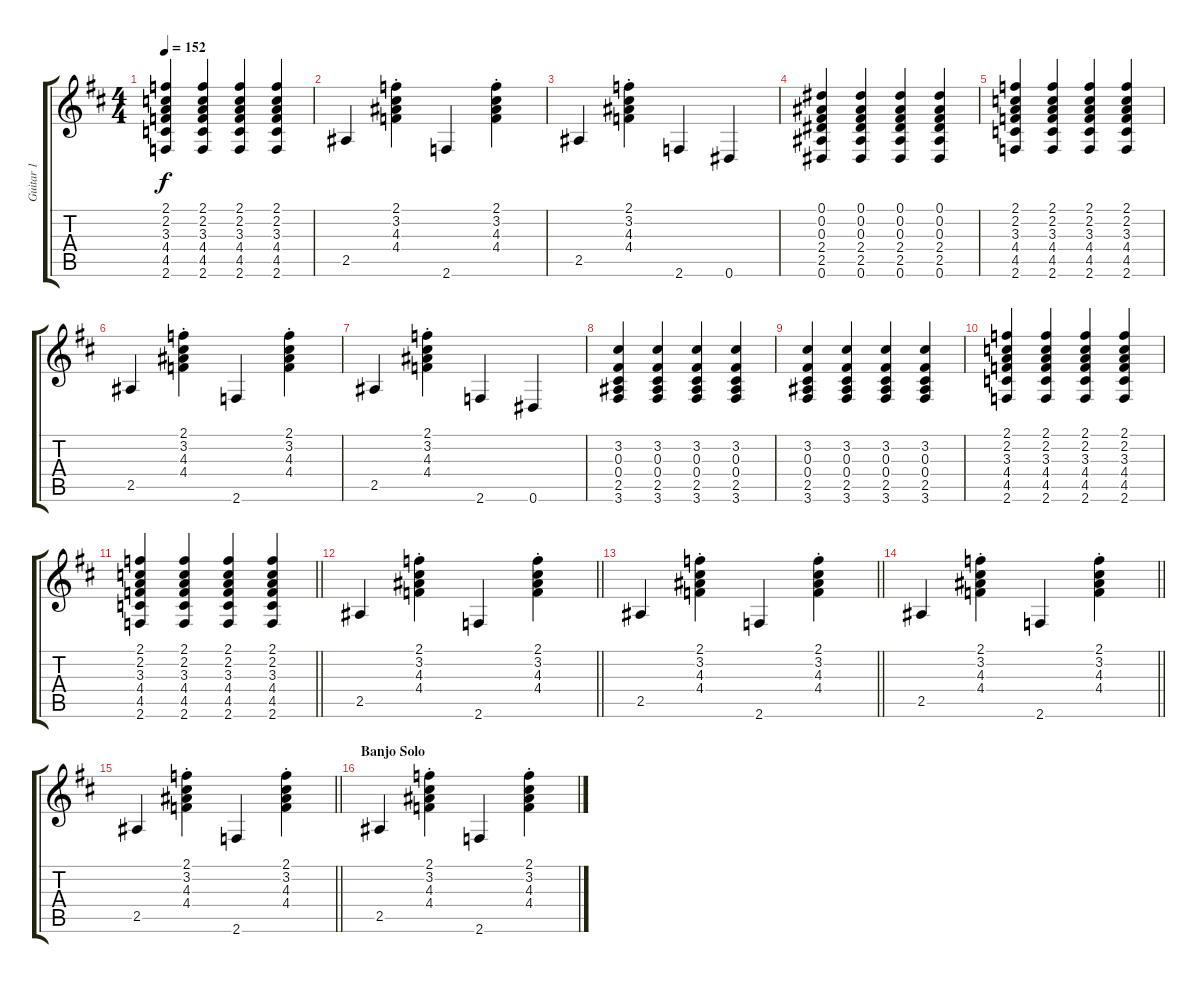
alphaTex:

\track ("Guitar 1" "Guitar 1") {instrument acousticguitarnylon}
\staff {score tabs}
\tuning (Eb4 Bb3 Gb3 Db3 Ab2 Eb2) {hide}
\ts (4 4)
\tempo 152
\clef g2
\ks d
(2.1 2.2 3.3 4.4 4.5 2.6).4{dy f} (2.1 2.2 3.3 4.4 4.5 2.6).4 (2.1 2.2 3.3 4.4 4.5 2.6).4 (2.1 2.2 3.3 4.4 4.5 2.6).4 |
2.5.4 (2.1{st} 3.2{st} 4.3{st} 4.4{st}).4 2.6.4 (2.1{st} 3.2{st} 4.3{st} 4.4{st}).4 |
2.5.4 (2.1{st} 3.2{st} 4.3{st} 4.4{st}).4 2.6.4 0.6.4 |
(0.1 0.2 0.3 2.4 2.5 0.6).4 (0.1 0.2 0.3 2.4 2.5 0.6).4 (0.1 0.2 0.3 2.4 2.5 0.6).4 (0.1 0.2 0.3 2.4 2.5 0.6).4 |
(2.1 2.2 3.3 4.4 4.5 2.6).4 (2.1 2.2 3.3 4.4 4.5 2.6).4 (2.1 2.2 3.3 4.4 4.5 2.6).4 (2.1 2.2 3.3 4.4 4.5 2.6).4 |
2.5.4 (2.1{st} 3.2{st} 4.3{st} 4.4{st}).4 2.6.4 (2.1{st} 3.2{st} 4.3{st} 4.4{st}).4 |
2.5.4 (2.1{st} 3.2{st} 4.3{st} 4.4{st}).4 2.6.4 0.6.4 |
(3.2 0.3 0.4 2.5 3.6).4 (3.2 0.3 0.4 2.5 3.6).4 (3.2 0.3 0.4 2.5 3.6).4 (3.2 0.3 0.4 2.5 3.6).4 |
(3.2 0.3 0.4 2.5 3.6).4 (3.2 0.3 0.4 2.5 3.6).4 (3.2 0.3 0.4 2.5 3.6).4 (3.2 0.3 0.4 2.5 3.6).4 |
(2.1 2.2 3.3 4.4 4.5 2.6).4 (2.1 2.2 3.3 4.4 4.5 2.6).4 (2.1 2.2 3.3 4.4 4.5 2.6).4 (2.1 2.2 3.3 4.4 4.5 2.6).4 |
\barLineRight lightlight
(2.1 2.2 3.3 4.4 4.5 2.6).4 (2.1 2.2 3.3 4.4 4.5 2.6).4 (2.1 2.2 3.3 4.4 4.5 2.6).4 (2.1 2.2 3.3 4.4 4.5 2.6).4 |
\barLineRight lightlight
2.5.4 (2.1{st} 3.2{st} 4.3{st} 4.4{st}).4 2.6.4 (2.1{st} 3.2{st} 4.3{st} 4.4{st}).4 |
\barLineRight lightlight
2.5.4 (2.1{st} 3.2{st} 4.3{st} 4.4{st}).4 2.6.4 (2.1{st} 3.2{st} 4.3{st} 4.4{st}).4 |
\barLineRight lightlight
2.5.4 (2.1{st} 3.2{st} 4.3{st} 4.4{st}).4 2.6.4 (2.1{st} 3.2{st} 4.3{st} 4.4{st}).4 |
\barLineRight lightlight
2.5.4 (2.1{st} 3.2{st} 4.3{st} 4.4{st}).4 2.6.4 (2.1{st} 3.2{st} 4.3{st} 4.4{st}).4 |
\section ("" "Banjo Solo")
2.5.4 (2.1{st} 3.2{st} 4.3{st} 4.4{st}).4 2.6.4 (2.1{st} 3.2{st} 4.3{st} 4.4{st}).4
